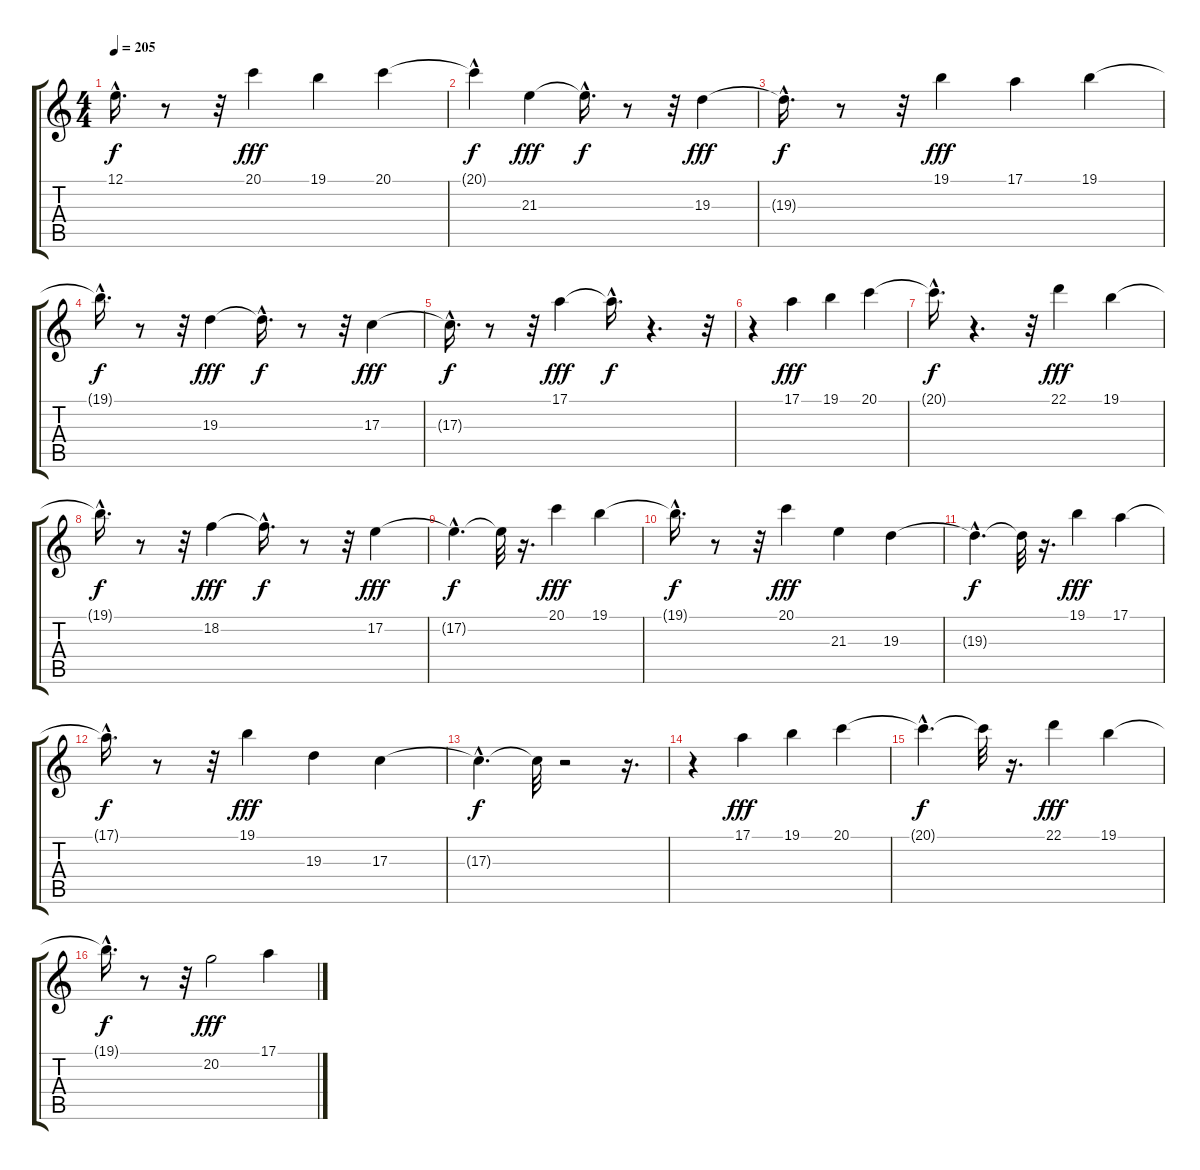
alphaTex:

\track "" {instrument acousticgrandpiano}
\staff {score tabs}
\tuning (E4 B3 G3 D3 A2 E2) {hide}
\ts (4 4)
\tempo 205
\clef g2
\ks c
12.1{hac t}.16{d dy f} r.8 r.32 20.1.4{dy fff} 19.1.4 20.1.4 |
20.1{hac t}.4{dy f} 21.3.4{dy fff} 21.3{hac t}.16{d dy f} r.8 r.32 19.3.4{dy fff} |
19.3{hac t}.16{d dy f} r.8 r.32 19.1.4{dy fff} 17.1.4 19.1.4 |
19.1{hac t}.16{d dy f} r.8 r.32 19.3.4{dy fff} 19.3{hac t}.16{d dy f} r.8 r.32 17.3.4{dy fff} |
17.3{hac t}.16{d dy f} r.8 r.32 17.1.4{dy fff} 17.1{hac t}.16{d dy f} r.4{d} r.32 |
r.4 17.1.4{dy fff} 19.1.4 20.1.4 |
20.1{hac t}.16{d dy f} r.4{d} r.32 22.1.4{dy fff} 19.1.4 |
19.1{hac t}.16{d dy f} r.8 r.32 18.2.4{dy fff} 18.2{hac t}.16{d dy f} r.8 r.32 17.2.4{dy fff} |
17.2{hac t}.4{d dy f} 17.2{t}.32 r.16{d} 20.1.4{dy fff} 19.1.4 |
19.1{hac t}.16{d dy f} r.8 r.32 20.1.4{dy fff} 21.3.4 19.3.4 |
19.3{hac t}.4{d dy f} 19.3{t}.32 r.16{d} 19.1.4{dy fff} 17.1.4 |
17.1{hac t}.16{d dy f} r.8 r.32 19.1.4{dy fff} 19.3.4 17.3.4 |
17.3{hac t}.4{d dy f} 17.3{t}.32 r.2 r.16{d} |
r.4 17.1.4{dy fff} 19.1.4 20.1.4 |
20.1{hac t}.4{d dy f} 20.1{t}.32 r.16{d} 22.1.4{dy fff} 19.1.4 |
19.1{hac t}.16{d dy f} r.8 r.32 20.2.2{dy fff} 17.1.4
